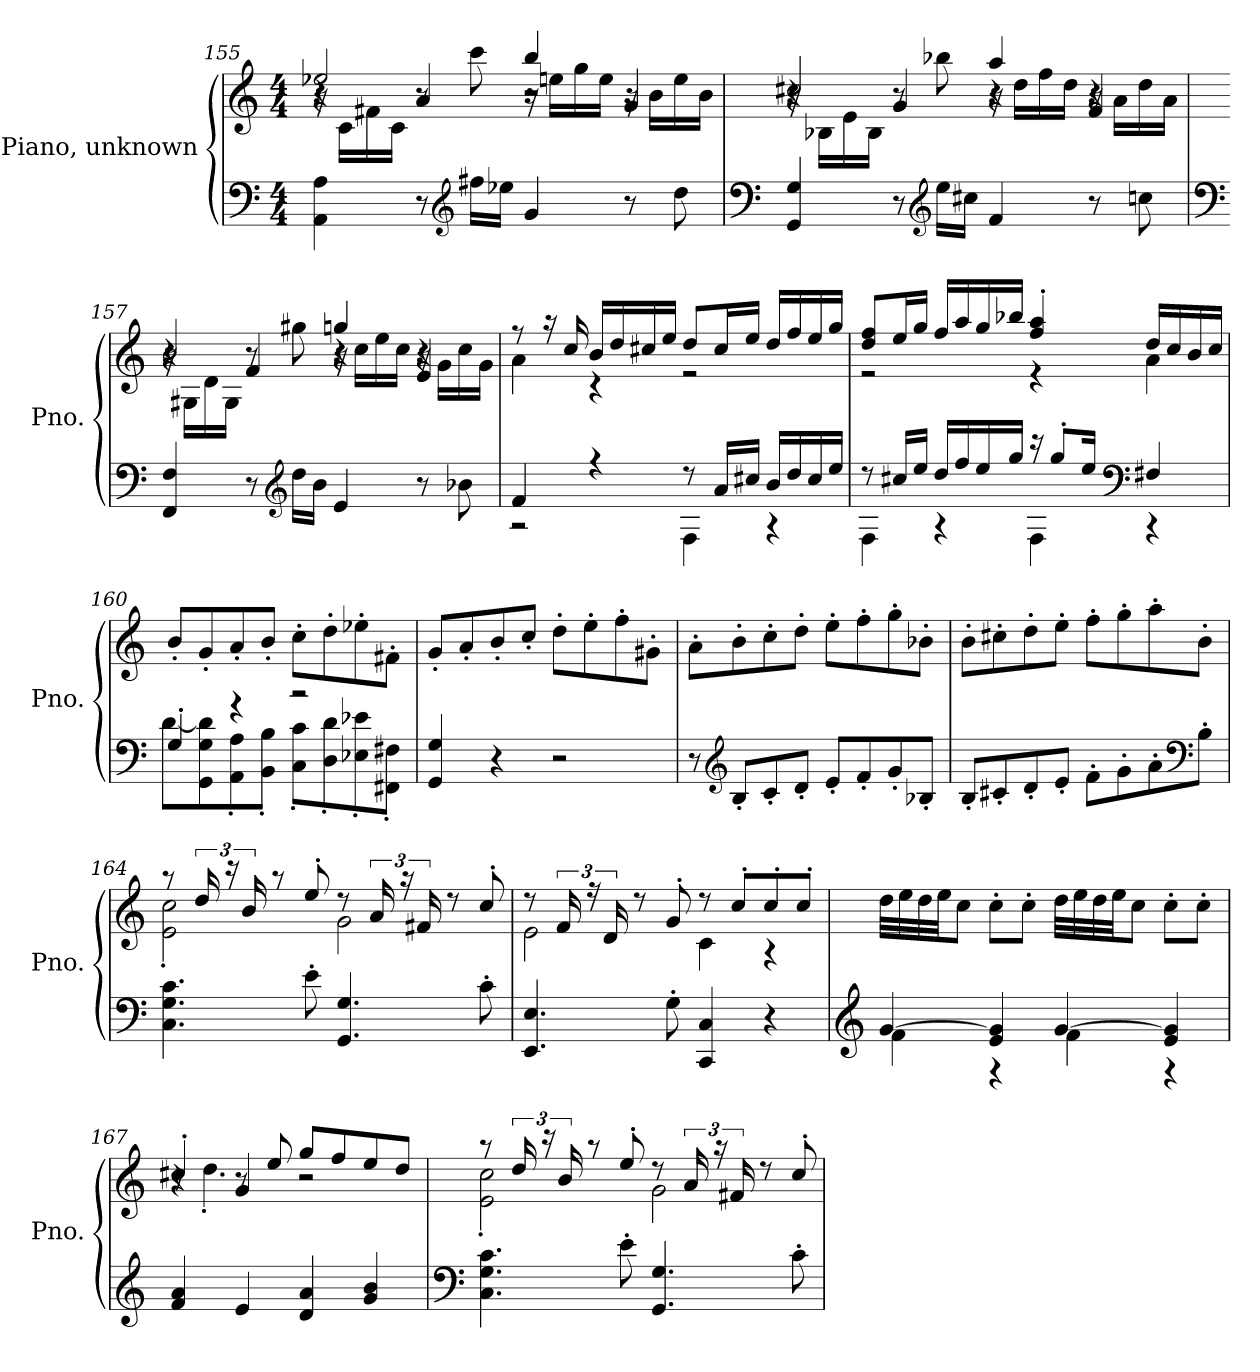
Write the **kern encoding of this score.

**kern	**kern
*part1	*part1
*staff2	*staff1
*I"Piano, unknown	*
*I'Pno.	*
!!LO:PB:g=z
*clefF4	*clefG2
*k[]	*k[]
*M4/4	*M4/4
=155	=155
*	*^
*	*	*^
4AA\ 4A\	2ee-X/	16r	4r
.	.	16c\LL	.
.	.	16f#X\	.
.	.	16c\JJ	.
8r	.	8r	4a/
*clefG2	*	*	*
16ff#X\LL	.	8ccc\	.
16ee-X\JJ	.	.	.
4g/	4bb/	16r	2r
.	.	16een\LL	.
.	.	16gg\	.
.	.	16ee\JJ	.
8r	4g/	16r	.
.	.	16b\LL	.
8dd\	.	16ee\	.
.	.	16b\JJ	.
=156	=156	=156	=156
*clefF4	*	*	*
4GG/ 4G/	2cc#X/	16r	4r
.	.	16B-X\LL	.
.	.	16e\	.
.	.	16B-\JJ	.
8r	.	8r	4g/
*clefG2	*	*	*
16ee\LL	.	8bb-X\	.
16cc#X\JJ	.	.	.
4f/	4aa/	16r	4r
.	.	16dd\LL	.
.	.	16ff\	.
.	.	16dd\JJ	.
8r	4r	16r	4f/
.	.	16a\LL	.
8ccn\	.	16dd\	.
.	.	16a\JJ	.
!!LO:LB:g=z	!!	!!
=157	=157	=157	=157
*clefF4	*	*	*
4FF/ 4F/	2b/	16r	4r
.	.	16G#X\LL	.
.	.	16d\	.
.	.	16G#\JJ	.
8r	.	8r	4f/
*clefG2	*	*	*
16dd\LL	.	8gg#X\	.
16b\JJ	.	.	.
4e/	4ggn/	16r	4r
.	.	16cc\LL	.
.	.	16ee\	.
.	.	16cc\JJ	.
8r	4r	16r	4e/
.	.	16g\LL	.
8b-X\	.	16cc\	.
.	.	16g\JJ	.
*	*	*v	*v
=158	=158	=158
*^	*	*
4f/	2r	8r	4a\
.	.	16r	.
.	.	16cc/	.
4r	.	16b/LL	4r
.	.	16dd/	.
.	.	16cc#X/	.
.	.	16ee/JJ	.
8r	4F\	8dd/L	2r
16a/LL	.	16cc#/L	.
16cc#X/JJ	.	16ee/JJ	.
16b/LL	4r	16dd/LL	.
16dd/	.	16ff/	.
16cc#/	.	16ee/	.
16ee/JJ	.	16gg/JJ	.
!!LO:LB:g=z	!!
=159	=159	=159	=159
8r	4F\	8dd/ 8ff/L	2r
16cc#X/LL	.	16ee/L	.
16ee/JJ	.	16gg/JJ	.
16dd/LL	4r	16ff/LL	.
16ff/	.	16aa/	.
16ee/	.	16gg/	.
16gg/JJ	.	16bb-X/JJ	.
16r	4F\	4ff/' 4aa/'	4r
8gg'/L	.	.	.
16ee/Jk	.	.	.
*clefF4	*	*	*
4F#X/	4r	16dd/LL	4a\
.	.	16cc/	.
.	.	16b/	.
.	.	16cc/JJ	.
*	*	*v	*v
=160	=160	=160
4G'/	[8d\L	8b'/L
.	8GG\ 8G\ 8d\]	8g'/
4r	8AA\' 8A\'	8a'/
.	8BB\' 8B\'J	8b'/J
2r	8C\' 8c\'L	8cc'\L
.	8D\' 8d\'	8dd'\
.	8E-X\' 8e-X\'	8ee-X'\
.	8FF#X\' 8F#X\'J	8f#X'\J
*v	*v	*
=161	=161
4GG/ 4G/	8g'/L
.	8a'/
4r	8b'/
.	8cc'/J
2r	8dd'\L
.	8ee'\
.	8ff'\
.	8g#X'\J
!!LO:LB:g=z
=162	=162
8r	8a'\L
*clefG2	*
8B'/L	8b'\
8c'/	8cc'\
8d'/J	8dd'\J
8e'/L	8ee'\L
8f'/	8ff'\
8g'/	8gg'\
8B-X'/J	8b-X'\J
=163	=163
8B'/L	8b'\L
8c#X'/	8cc#X'\
8d'/	8dd'\
8e'/J	8ee'\J
8f'\L	8ff'\L
8g'\	8gg'\
8a'\	8aa'\
*clefF4	*
8B'\J	8b'\J
=164	=164
*	*^
4.C\ 4.G\ 4.c\	8r	2e\' 2cc\'
.	24dd/	.
.	24r	.
.	24b/	.
.	8r	.
8e'\	8ee'/	.
4.GG/ 4.G/	8r	2g\
.	24a/	.
.	24r	.
.	24f#X/	.
.	8r	.
8c'\	8cc'/	.
!!LO:LB:g=z	!!
=165	=165	=165
4.EE/ 4.E/	8r	2e\
.	24f/	.
.	24r	.
.	24d/	.
.	8r	.
8G'\	8g'/	.
4CC/ 4C/	8r	4c\
.	8cc'/L	.
4r	8cc'/	4r
.	8cc'/J	.
*	*v	*v
=166	=166
*clefG2	*
*^	*
[4g/	4f\	32dd\LLL
.	.	32ee\
.	.	32dd\
.	.	32ee\JJ
.	.	8cc\J
4e/ 4g/]	4r	8cc'\L
.	.	8cc'\J
[4g/	4f\	32dd\LLL
.	.	32ee\
.	.	32dd\
.	.	32ee\JJ
.	.	8cc\J
4e/ 4g/]	4r	8cc'\L
.	.	8cc'\J
*v	*v	*
=167	=167
*	*^
*	*	*^
4f/ 4a/	4cc#X'/	8r	4r
.	.	4.dd'\	.
4e/	8r	.	4g/
.	8ee/	.	.
4d/ 4a/	8gg/L	2r	2r
.	8ff/	.	.
4g/ 4b/	8ee/	.	.
.	8dd/J	.	.
*	*v	*v	*v
!!LO:LB:g=z
=168	=168
*clefF4	*
*	*^
4.C\ 4.G\ 4.c\	8r	2e\' 2cc\'
.	24dd/	.
.	24r	.
.	24b/	.
.	8r	.
8e'\	8ee'/	.
4.GG/ 4.G/	8r	2g\
.	24a/	.
.	24r	.
.	24f#X/	.
.	8r	.
8c'\	8cc'/	.
*	*v	*v
=	=
*-	*-
